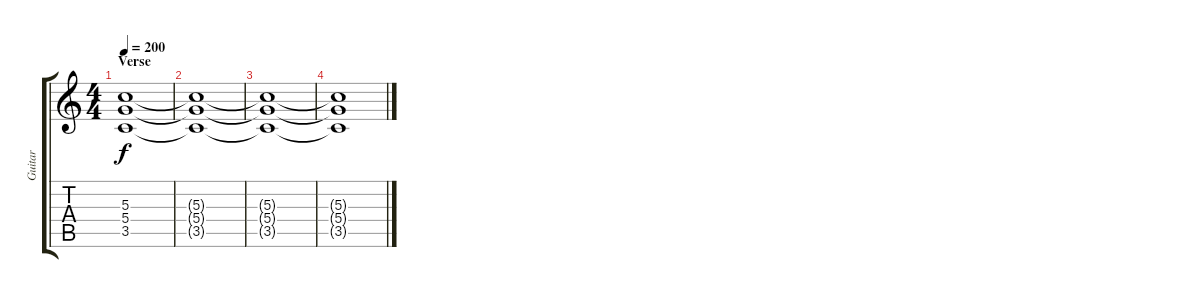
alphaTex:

\track ("Guitar" "Guitar") {instrument distortionguitar}
\staff {score tabs}
\tuning (E4 B3 G3 D3 A2 E2) {hide}
\ts (4 4)
\section ("" "Verse")
\tempo 200
\clef g2
\ks c
(5.3 5.4 3.5).1{dy f volume 4} |
(5.3{t} 5.4{t} 3.5{t}).1 |
(5.3{t} 5.4{t} 3.5{t}).1 |
(5.3{t} 5.4{t} 3.5{t}).1
